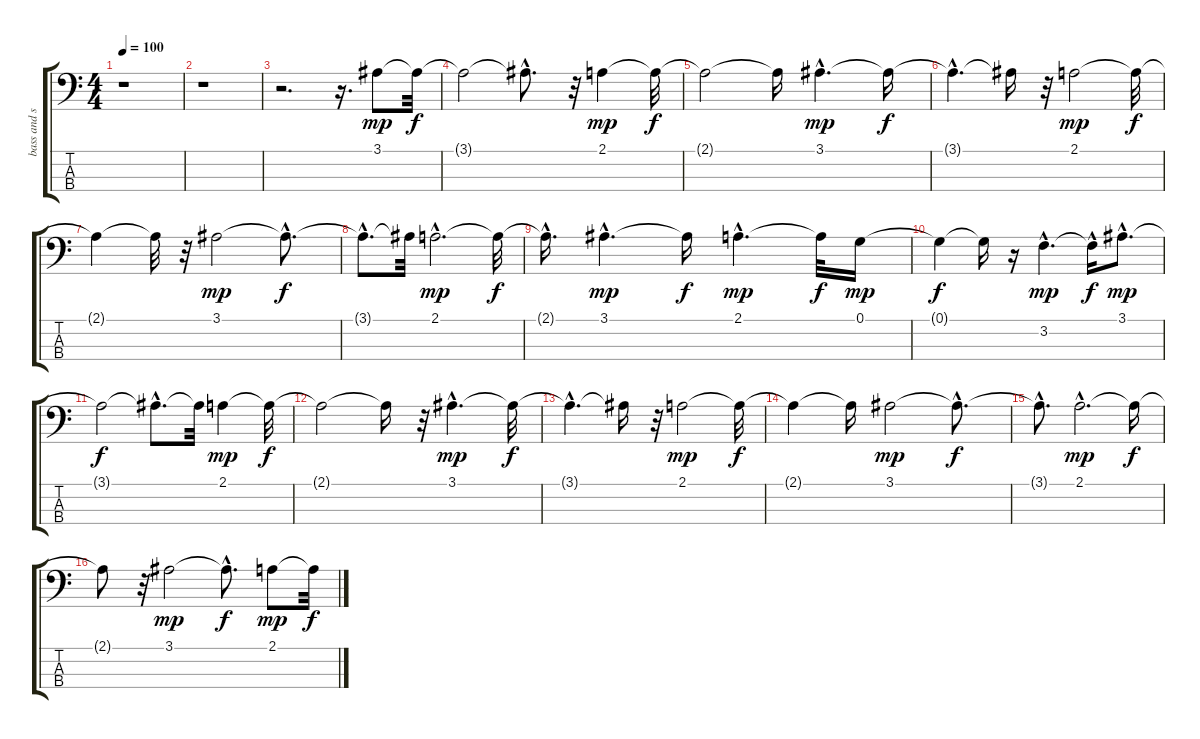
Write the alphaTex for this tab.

\track ("bass and solo" "bass and s") {instrument electricbassfinger}
\staff {score tabs}
\tuning (G2 D2 A1 E1) {hide}
\ts (4 4)
\tempo 100
\clef f4
\ks c
r.1{dy mp} |
r.1 |
r.2{d} r.16{d} 3.1.8 3.1{t}.32{dy f} |
3.1{t}.2 3.1{hac t}.8{d} r.32 2.1.4{dy mp} 2.1{t}.32{dy f} |
2.1{t}.2 2.1{t}.16 3.1{hac}.4{d dy mp} 3.1{t}.16{dy f} |
3.1{hac t}.4{d} 3.1{t}.16 r.32 2.1.2{dy mp} 2.1{t}.32{dy f} |
2.1{t}.4 2.1{t}.32 r.32 3.1.2{dy mp} 3.1{hac t}.8{d dy f} |
3.1{hac t}.8{d} 3.1{t}.32 2.1{hac}.2{d dy mp} 2.1{t}.32{dy f} |
2.1{hac t}.16{d} 3.1{hac}.4{d dy mp} 3.1{t}.16{dy f} 2.1{hac}.4{d dy mp} 2.1{t}.32{dy f} 0.1.16{dy mp} |
0.1{t}.4{dy f} 0.1{t}.16 r.16 3.2{hac}.4{d dy mp} 3.2{hac t}.16{dy f} 3.1{hac}.8{d dy mp} |
3.1{t}.2{dy f} 3.1{hac t}.8{d} 3.1{t}.32 2.1.4{dy mp} 2.1{t}.32{dy f} |
2.1{t}.2 2.1{t}.16 r.32 3.1{hac}.4{d dy mp} 3.1{t}.32{dy f} |
3.1{hac t}.4{d} 3.1{t}.16 r.32 2.1.2{dy mp} 2.1{t}.32{dy f} |
2.1{t}.4 2.1{t}.16 3.1.2{dy mp} 3.1{hac t}.8{d dy f} |
3.1{hac t}.8{d} 2.1{hac}.2{d dy mp} 2.1{t}.16{dy f} |
2.1{t}.8 r.32 3.1.2{dy mp} 3.1{hac t}.8{d dy f} 2.1.8{dy mp} 2.1{t}.32{dy f}
